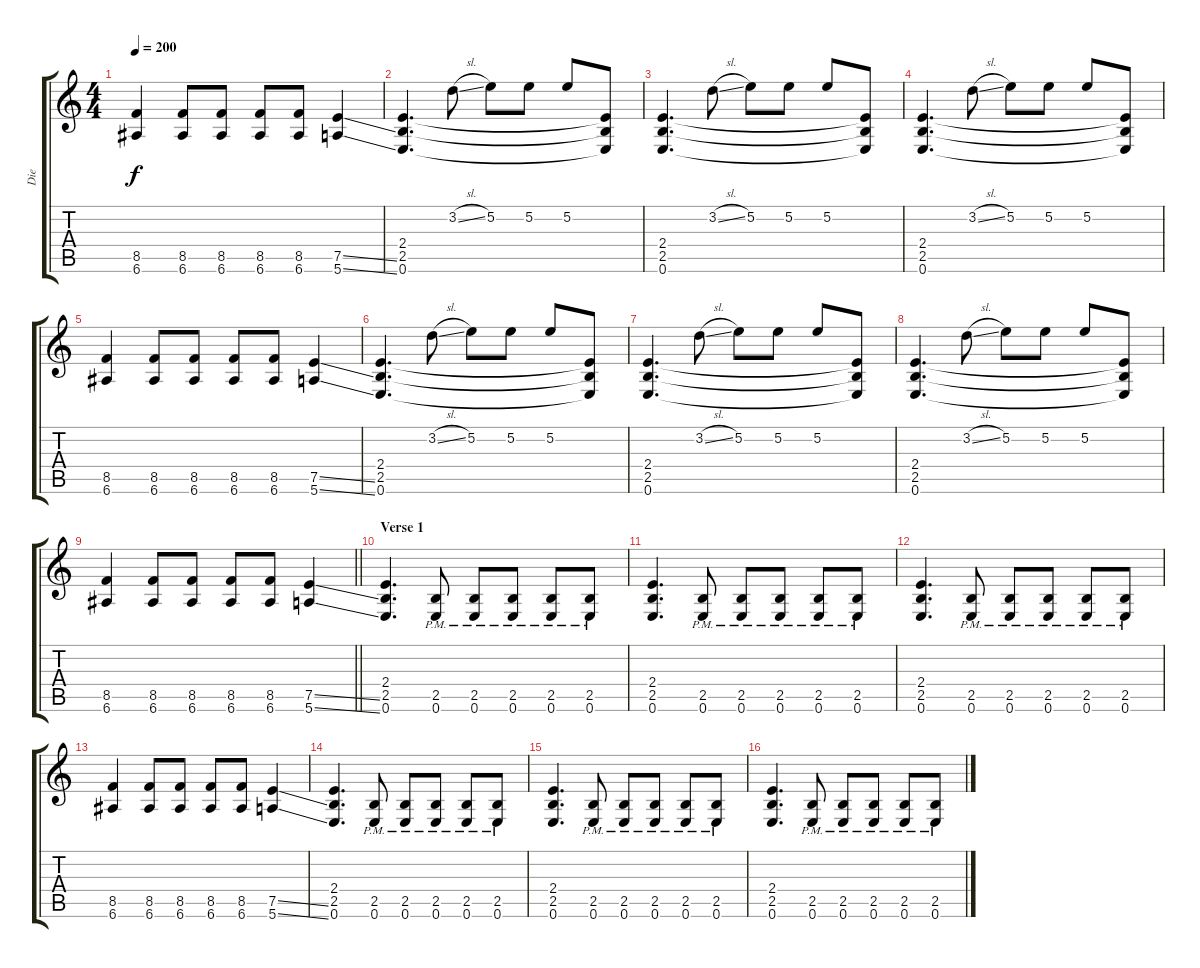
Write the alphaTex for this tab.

\track ("Die" "Die") {instrument overdrivenguitar}
\staff {score tabs}
\tuning (E4 B3 G3 D3 A2 E2) {hide}
\ts (4 4)
\tempo 200
\clef g2
\ks c
(8.5 6.6).4{dy f} (8.5 6.6).8 (8.5 6.6).8 (8.5 6.6).8 (8.5 6.6).8 (7.5{ss} 5.6{ss}).4 |
(2.4 2.5 0.6).4{d} 3.2{sl}.8 5.2.8 5.2.8 5.2.8 (2.4{t} 2.5{t} 0.6{t}).8 |
(2.4 2.5 0.6).4{d} 3.2{sl}.8 5.2.8 5.2.8 5.2.8 (2.4{t} 2.5{t} 0.6{t}).8 |
(2.4 2.5 0.6).4{d} 3.2{sl}.8 5.2.8 5.2.8 5.2.8 (2.4{t} 2.5{t} 0.6{t}).8 |
(8.5 6.6).4 (8.5 6.6).8 (8.5 6.6).8 (8.5 6.6).8 (8.5 6.6).8 (7.5{ss} 5.6{ss}).4 |
(2.4 2.5 0.6).4{d} 3.2{sl}.8 5.2.8 5.2.8 5.2.8 (2.4{t} 2.5{t} 0.6{t}).8 |
(2.4 2.5 0.6).4{d} 3.2{sl}.8 5.2.8 5.2.8 5.2.8 (2.4{t} 2.5{t} 0.6{t}).8 |
(2.4 2.5 0.6).4{d} 3.2{sl}.8 5.2.8 5.2.8 5.2.8 (2.4{t} 2.5{t} 0.6{t}).8 |
\barLineRight lightlight
(8.5 6.6).4 (8.5 6.6).8 (8.5 6.6).8 (8.5 6.6).8 (8.5 6.6).8 (7.5{ss} 5.6{ss}).4 |
\section ("" "Verse 1")
(2.4 2.5 0.6).4{d} (2.5{pm} 0.6{pm}).8 (2.5{pm} 0.6{pm}).8 (2.5{pm} 0.6{pm}).8 (2.5{pm} 0.6{pm}).8 (2.5{pm} 0.6{pm}).8 |
(2.4 2.5 0.6).4{d} (2.5{pm} 0.6{pm}).8 (2.5{pm} 0.6{pm}).8 (2.5{pm} 0.6{pm}).8 (2.5{pm} 0.6{pm}).8 (2.5{pm} 0.6{pm}).8 |
(2.4 2.5 0.6).4{d} (2.5{pm} 0.6{pm}).8 (2.5{pm} 0.6{pm}).8 (2.5{pm} 0.6{pm}).8 (2.5{pm} 0.6{pm}).8 (2.5{pm} 0.6{pm}).8 |
(8.5 6.6).4 (8.5 6.6).8 (8.5 6.6).8 (8.5 6.6).8 (8.5 6.6).8 (7.5{ss} 5.6{ss}).4 |
(2.4 2.5 0.6).4{d} (2.5{pm} 0.6{pm}).8 (2.5{pm} 0.6{pm}).8 (2.5{pm} 0.6{pm}).8 (2.5{pm} 0.6{pm}).8 (2.5{pm} 0.6{pm}).8 |
(2.4 2.5 0.6).4{d} (2.5{pm} 0.6{pm}).8 (2.5{pm} 0.6{pm}).8 (2.5{pm} 0.6{pm}).8 (2.5{pm} 0.6{pm}).8 (2.5{pm} 0.6{pm}).8 |
(2.4 2.5 0.6).4{d} (2.5{pm} 0.6{pm}).8 (2.5{pm} 0.6{pm}).8 (2.5{pm} 0.6{pm}).8 (2.5{pm} 0.6{pm}).8 (2.5{pm} 0.6{pm}).8
